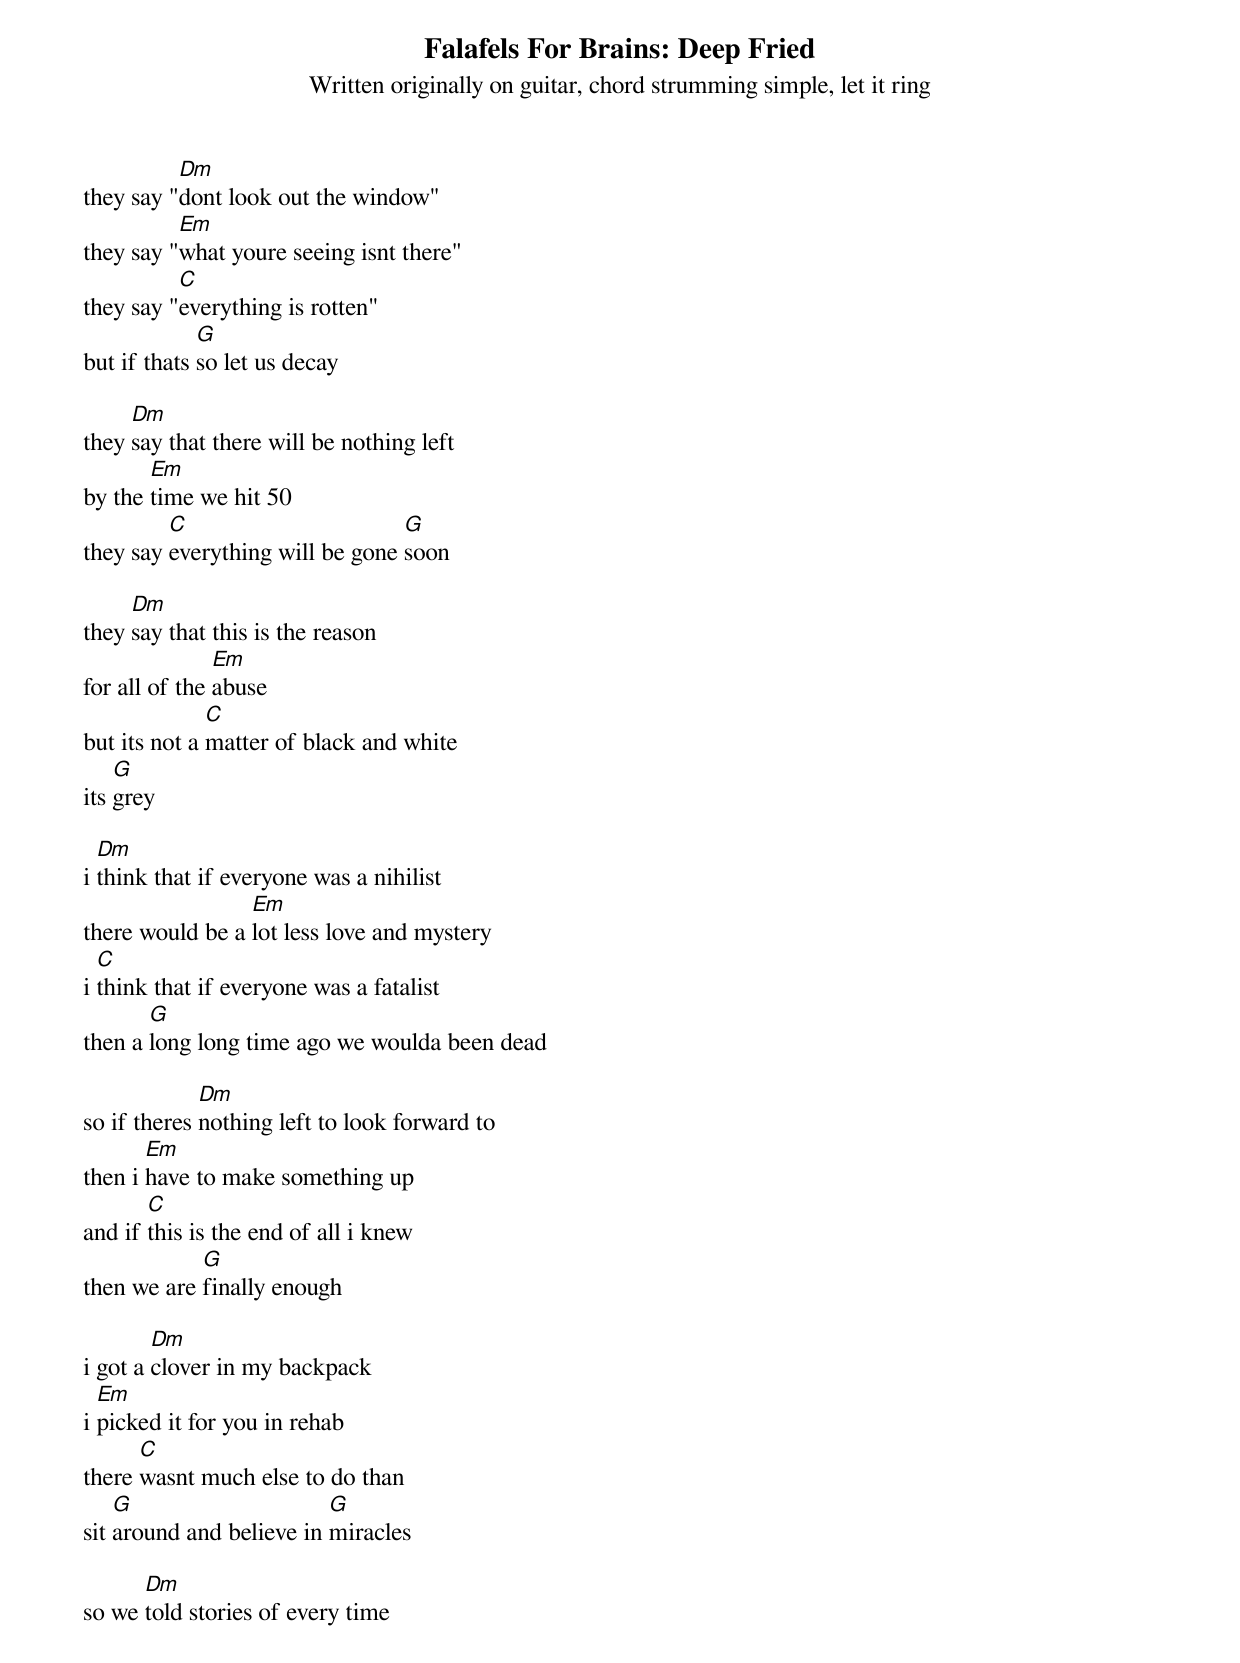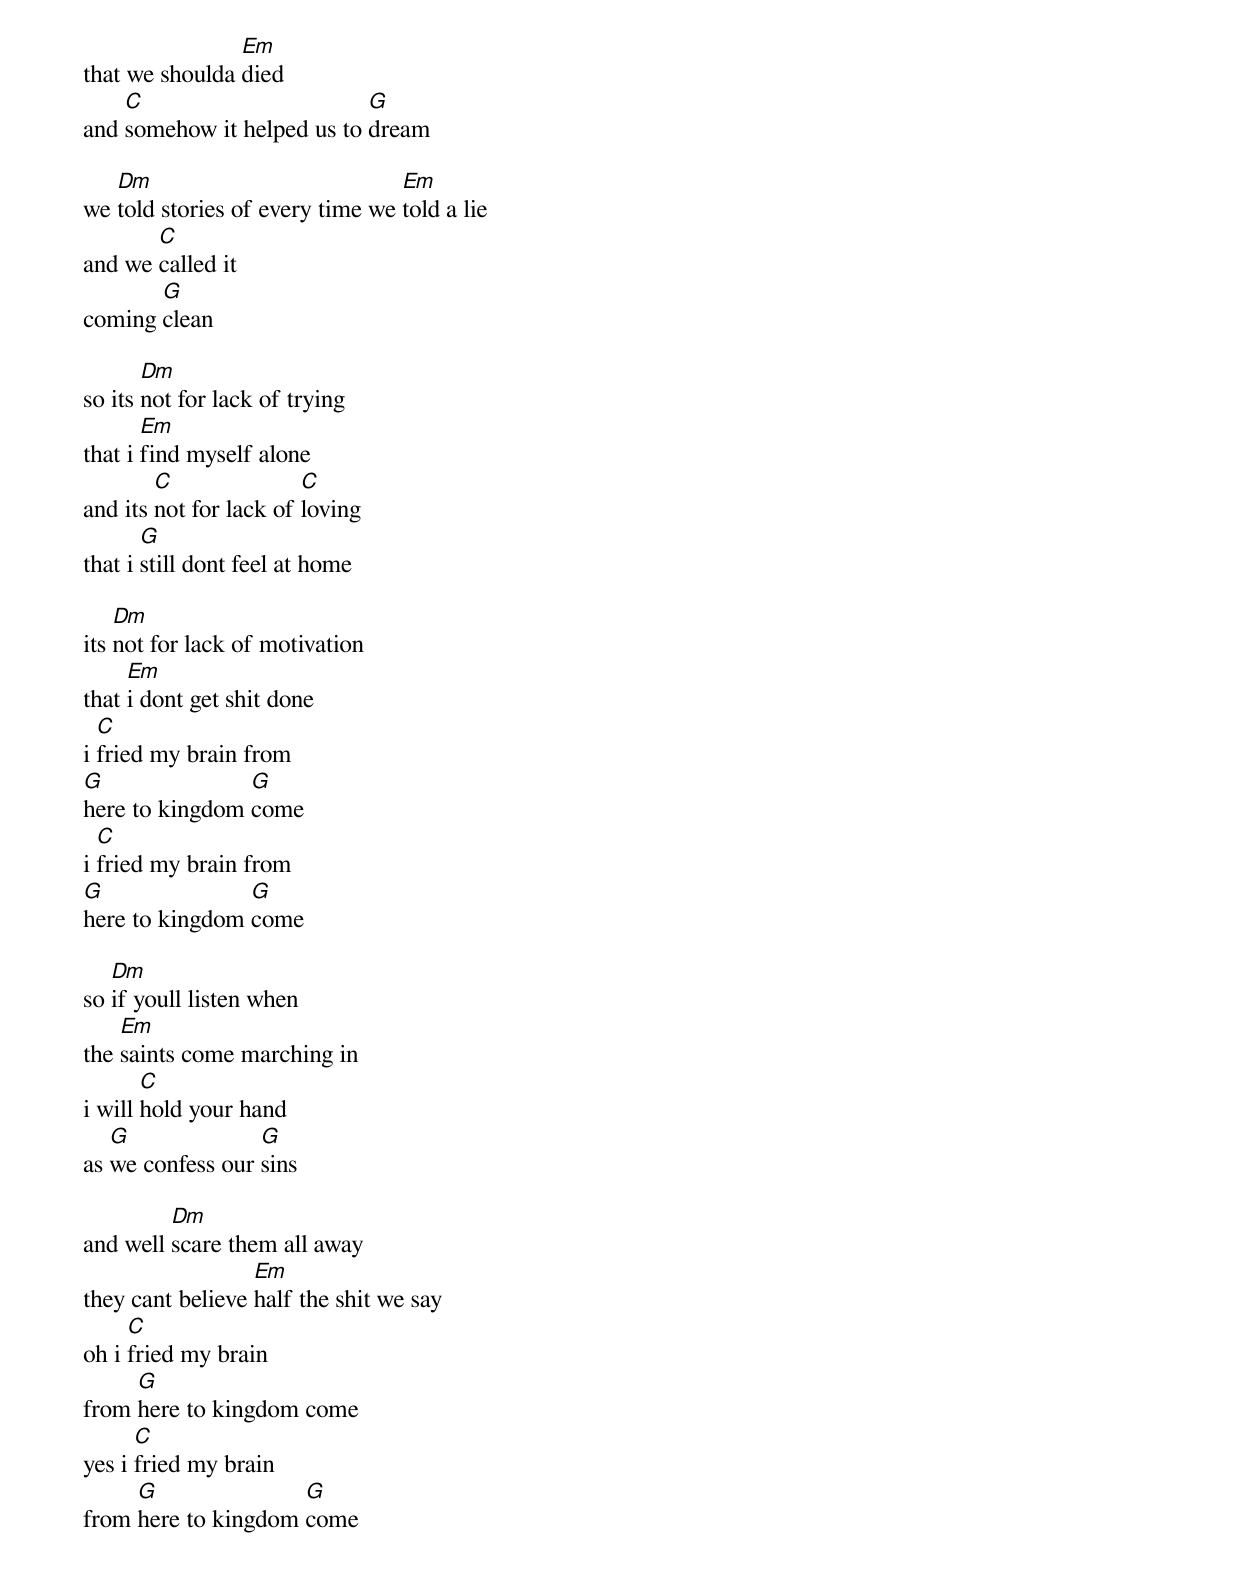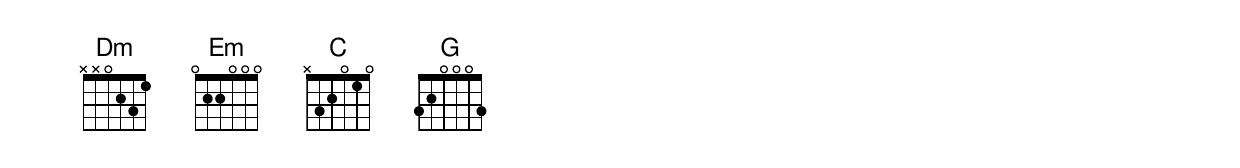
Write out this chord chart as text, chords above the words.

Falafels For Brains: Deep Fried
Written originally on guitar, chord strumming simple, let it ring

          Dm
they say "dont look out the window"
          Em
they say "what youre seeing isnt there"
          C
they say "everything is rotten"
             G
but if thats so let us decay

     Dm
they say that there will be nothing left
       Em
by the time we hit 50
         C                       G
they say everything will be gone soon

     Dm
they say that this is the reason
               Em
for all of the abuse
              C
but its not a matter of black and white
    G
its grey

  Dm
i think that if everyone was a nihilist
                 Em
there would be a lot less love and mystery
  C
i think that if everyone was a fatalist
       G
then a long long time ago we woulda been dead

             Dm
so if theres nothing left to look forward to
       Em
then i have to make something up
       C
and if this is the end of all i knew
            G
then we are finally enough

        Dm
i got a clover in my backpack
  Em
i picked it for you in rehab
      C
there wasnt much else to do than
    G                     G
sit around and believe in miracles

      Dm
so we told stories of every time
                Em
that we shoulda died
    C                       G
and somehow it helped us to dream

   Dm                            Em
we told stories of every time we told a lie
       C
and we called it
       G
coming clean

       Dm
so its not for lack of trying
       Em
that i find myself alone
        C               C
and its not for lack of loving
       G
that i still dont feel at home

    Dm
its not for lack of motivation
     Em
that i dont get shit done
  C
i fried my brain from
G               G
here to kingdom come
  C
i fried my brain from
G               G
here to kingdom come

   Dm
so if youll listen when
    Em
the saints come marching in
       C
i will hold your hand
   G              G
as we confess our sins

         Dm
and well scare them all away
                  Em
they cant believe half the shit we say
     C
oh i fried my brain
     G
from here to kingdom come
      C
yes i fried my brain
     G               G
from here to kingdom come
